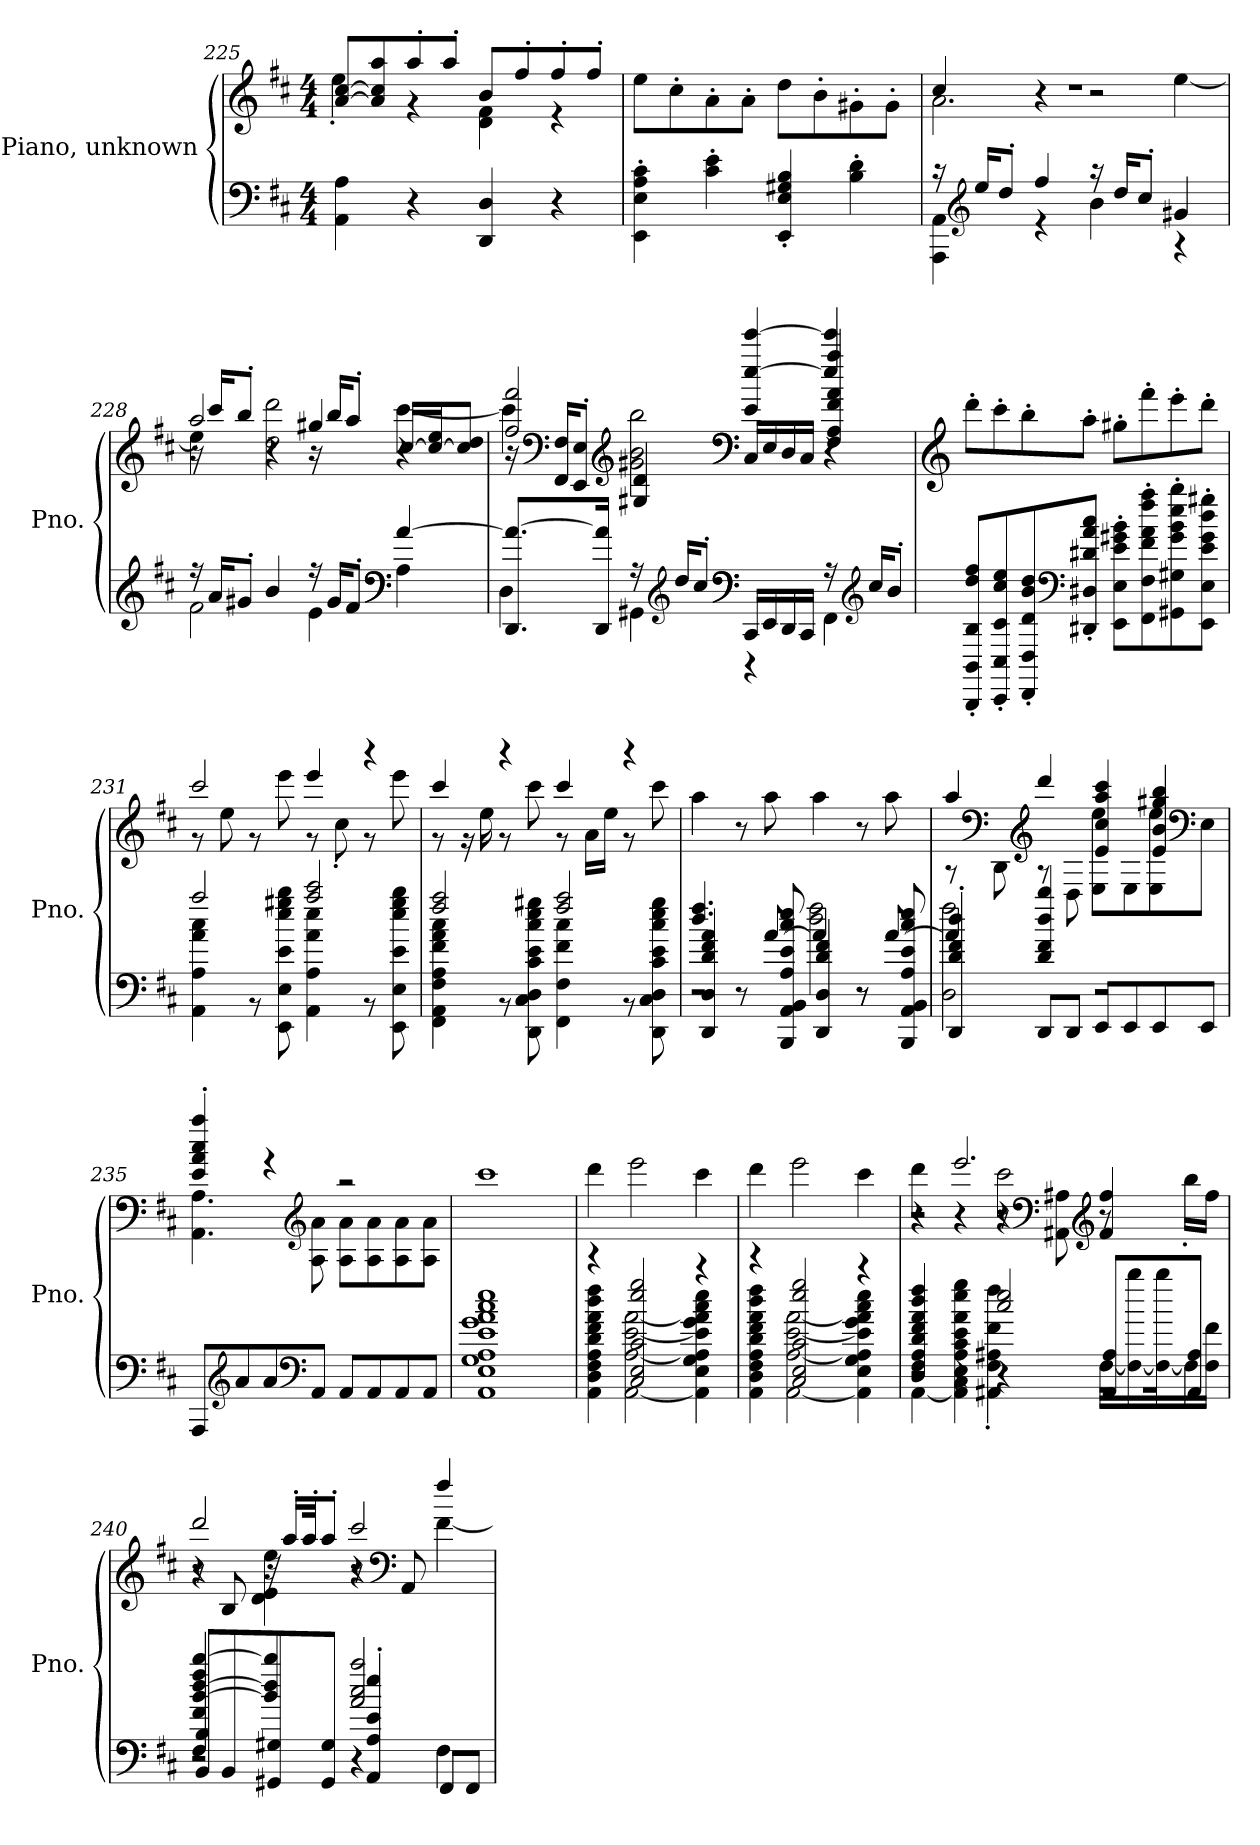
**kern	**kern
*part1	*part1
*staff2	*staff1
*I"Piano, unknown	*
*I'Pno.	*
*clefF4	*clefG2
*k[f#c#]	*k[f#c#]
*M4/4	*M4/4
=225	=225
*	*^
4AA\ 4A\	[8a/ [8cc#/L	4ee'\
.	8a/] 8cc#/] 8aa/	.
4r	8aa'/	4r
.	8aa'/J	.
4DD/ 4D/	8b/L	4d\ 4f#\
.	8ff#'/	.
4r	8ff#'/	4r
.	8ff#'/J	.
*	*v	*v
!!LO:LB:g=z
=226	=226
4EE\' 4E\' 4A\' 4c#\'	8ee\L
.	8cc#'\
4c#\' 4e\'	8a'\
.	8a'\J
4EE/' 4E/' 4G#X/' 4B/'	8dd\L
.	8b'\
4B\' 4d\'	8g#X'\
.	8g#'\J
=227	=227
*^	*^
*	*	*	*^
16r	4AAA\ 4AA\	1r	2.a\	4cc#/
*clefG2	*	*	*	*
16ee/KL	.	.	.	.
8dd'/J	.	.	.	.
4ff#/	4r	.	.	4r
16r	4b\	.	.	2r
16dd/KL	.	.	.	.
8cc#'/J	.	.	.	.
4g#X/	4r	.	[4ee\	.
=228	=228	=228	=228	=228
16r	2f#\	2aa/	4ee\]	16r
16a/KL	.	.	.	16ccc#/KL
8g#X'/J	.	.	.	8bb'/J
4b/	.	.	2dd\ 2ddd\	4r
16r	4e\	4gg#X/	.	16r
16g#/KL	.	.	.	16bb/KL
8f#'/J	.	.	.	8aa'/J
*clefF4	*	*	*	*
[4a/	4A\	4r	[4ccc#\	[16cc#/LL
.	.	.	.	16cc#/_ 16ee/J
.	.	.	.	8cc#/] 8dd/J
!!LO:LB:g=z	!!	!!
=229	=229	=229	=229	=229
8.DD/ 8.a/_L	4D\	2ff#/ 2fff#/	4ccc#\]	16r
*	*	*clefF4	*	*
.	.	.	.	16FF#/ 16F#/KL
.	.	.	.	8EE/' 8E/'J
16DD/ 16a/]Jk	.	.	.	.
*	*	*clefG2	*	*
16r	4GG#X\	.	2g#X\ 2b\ 2bb\	4G#X/ 4d/
*clefG2	*	*	*	*
16dd/KL	.	.	.	.
8cc#'/J	.	.	.	.
*clefF4	*	*clefF4	*	*
16CC#/LL	4r	4e/ [4ee/ [4eee/	.	16C#/LL
16EE/	.	.	.	16E/
16DD/	.	.	.	16D/
16CC#/JJ	.	.	.	16C#/JJ
16r	4FF#\	4ee/] 4eee/]	4r	4F#/ 4A/ 4f#/ 4a/ 4aa/
*clefG2	*	*	*	*
16cc#/KL	.	.	.	.
8b'/J	.	.	.	.
*v	*v	*	*	*
*	*v	*v	*v
=230	=230
*	*clefG2
8BBB/' 8BB/' 8B/' 8dd/' 8ff#/'L	8ddd'\L
8CC#/' 8C#/' 8c#/' 8cc#/' 8ee/'	8ccc#'\
8DD/' 8D/' 8d/' 8b/' 8dd/'	8bb'\
*clefF4	*
8DD#X/' 8D#X/' 8d#X/' 8a/' 8cc#/'J	8aa'\J
8EE\' 8E\' 8e\' 8g#X\' 8b\'L	8gg#X'\L
8FF#\' 8F#\' 8f#\' 8a\' 8ff#\' 8aa\'	8fff#'\
8GG#X\' 8G#X\' 8g#\' 8b\' 8ee\' 8bb\'	8eee'\
8EE\' 8E\' 8e\' 8g#\' 8dd\' 8gg#X\'J	8ddd'\J
!!LO:PB:g=z
=231	=231
*^	*^
2aa/	4AA\ 4A\ 4a\ 4cc#\	2ccc#/	8r
.	.	.	8ee\
.	8r	.	8r
.	8EE\ 8E\ 8e\ 8ee\ 8gg#X\ 8bb\	.	8eee\
2aa/ 2ccc#/	4AA\ 4A\ 4a\ 4ee\	4eee/	8r
.	.	.	8cc#'\
.	8r	4r	8r
.	8EE\ 8E\ 8e\ 8ee\ 8gg#\ 8bb\	.	8eee\
=232	=232	=232	=232
2ff#/ 2aa/	4FF#\ 4AA\ 4F#\ 4A\ 4f#\ 4a\ 4cc#\	4ccc#/	8r
.	.	.	16r
.	.	.	16ee\
.	8r	4r	8r
.	8DD\ 8C#\ 8D\ 8c#\ 8e\ 8cc#\ 8ee\ 8gg#X\	.	8ccc#\
2ff#/ 2aa/	4FF#\ 4F#\ 4f#\ 4cc#\	4ccc#/	8r
.	.	.	16a\LL
.	.	.	16ee\JJ
.	8r	4r	8r
.	8DD\ 8C#\ 8D\ 8c#\ 8e\ 8cc#\ 8ee\ 8gg#\	.	8ccc#\
*	*	*v	*v
=233	=233	=233
*	*^	*
4.dd/ 4.ff#/	2r	4DD/ 4D/ 4d/ 4f#/ 4a/	4aa\
.	.	8r	8r
[8a/	.	8BBB/ 8AA/ 8BB/ 8A/ 8e/ 8cc#/ 8ee/	8aa\
4a/]	2dd\ 2ff#\	4DD/ 4D/ 4d/ 4f#/	4aa\
8r	.	8r	8r
[8a/	.	8BBB/ 8AA/ 8BB/ 8A/ 8e/ 8cc#/ 8ee/	8aa\
!!LO:LB:g=z
=234	=234	=234	=234
*	*	*	*^
4a/]	2D\ 2ff#\	4DD/' 4d/' 4f#/' 4dd/'	4aa/	8r
*	*	*	*clefF4	*
.	.	.	.	8DD\
*	*	*	*clefG2	*
4d/ 4f#/ 4dd/ 4bb/	.	8DD/L	4ddd/	8r
.	.	8DD/J	.	8D\
2r	2r	8EE/L	4e/ 4cc#/ 4aa/ 4ccc#/	8E\ 8ee\L
.	.	8EE/	.	8E\
.	.	8EE/	4e/ 4b/ 4gg#X/ 4bb/	8E\ 8ee\
*	*	*	*clefF4	*
.	.	8EE/J	.	8E\J
*v	*v	*v	*	*
=235	=235	=235
8AAA/L	4e/' 4a/' 4cc#/' 4aa/'	4.AA\ 4.A\
*clefG2	*	*
8a/	.	.
8a/	4r	.
*clefF4	*clefG2	*
8AA/J	.	8A\ 8a\
8AA/L	2r	8A\ 8a\L
8AA/	.	8A\ 8a\
8AA/	.	8A\ 8a\
8AA/J	.	8A\ 8a\J
*	*v	*v
=236	=236
1AA 1E 1G 1A 1e 1g 1a 1cc# 1ee	1ccc#
=237	=237
*^	*
4r	4AA\ 4D\ 4F#\ 4A\ 4d\ 4f#\ 4a\ 4dd\ 4ff#\	4ddd\
2C#/ 2E/ 2c#/ 2ee/ 2gg/	[2AA\ [2A\ [2e\ [2a\	2eee\
4r	4AA\] 4E\ 4G\ 4A\] 4e\] 4g\ 4a\] 4cc#\ 4ee\	4ccc#\
!!LO:LB:g=z
=238	=238	=238
4r	4AA\ 4D\ 4F#\ 4A\ 4d\ 4f#\ 4a\ 4dd\ 4ff#\	4ddd\
2C#/ 2E/ 2c#/ 2ee/ 2gg/	[2AA\ [2A\ [2e\ [2a\	2eee\
4r	4AA\] 4E\ 4G\ 4A\] 4e\] 4g\ 4a\] 4cc#\ 4ee\	4ccc#\
=239	=239	=239
*	*^	*^
*	*	*	*	*^
*	*	*	*	*	*^
4D/ 4F#/ 4A/ 4d/ 4f#/ 4a/ 4dd/ 4ff#/	[4AA\	2r	4r	2r	2r	4ddd\
4r	4AA\] 4C#\ 4E\ 4A\ 4c#\ 4e\ 4a\ 4ee\ 4gg\	.	2.eee/	.	.	4r
2cc#/ 2ee/	4AA#X\' 4F#\' 4A#X\' 4f#\' 4ff#\'	4r	.	2ccc#\	4r	8r
*	*	*	*clefF4	*	*	*
.	.	.	.	.	.	8AA#X\ 8A#X\
*	*	*	*clefG2	*	*	*
.	[32F#\KLL	8AA#/ 8A#/L	.	.	4f#/ 4ff#/	8r
.	16F#\_ 16bb\	.	.	.	.	.
.	32F#\_ 32bb\K	.	.	.	.	.
.	16F#\]	8AA#/ 8A#/J	.	.	.	16bb'\LL
.	16F#\ 16f#\JJ	.	.	.	.	16ff#\JJ
*	*	*	*	*	*v	*v
=240	=240	=240	=240	=240	=240
4F#/ 4f#/ [4b/ [4dd/ 4ff#/ [4bb/	2r	8BB/ 8B/L	2ddd/	4r	8r
.	.	8BB/	.	.	8B/
4b/] 4dd/] 4bb/]	.	8GG#X/ 8G#X/	.	4d\ 4e\ 4ee\	32r
.	.	.	.	.	16aa'/LL
.	.	.	.	.	32aa'/JK
.	.	8GG#/ 8G#/J	.	.	8aa'/J
2a/ 2cc#/ 2aa/	4r	4AA/' 4A/' 4e/' 4ee/'	2ccc#/	4r	8r
*	*	*	*clefF4	*	*
.	.	.	.	.	8AA/
.	4F#\	8FF#/L	.	[4f#\	4ff#/
.	.	8FF#/J	.	.	.
*v	*v	*v	*	*	*
*	*v	*v	*v
=	=
*-	*-
